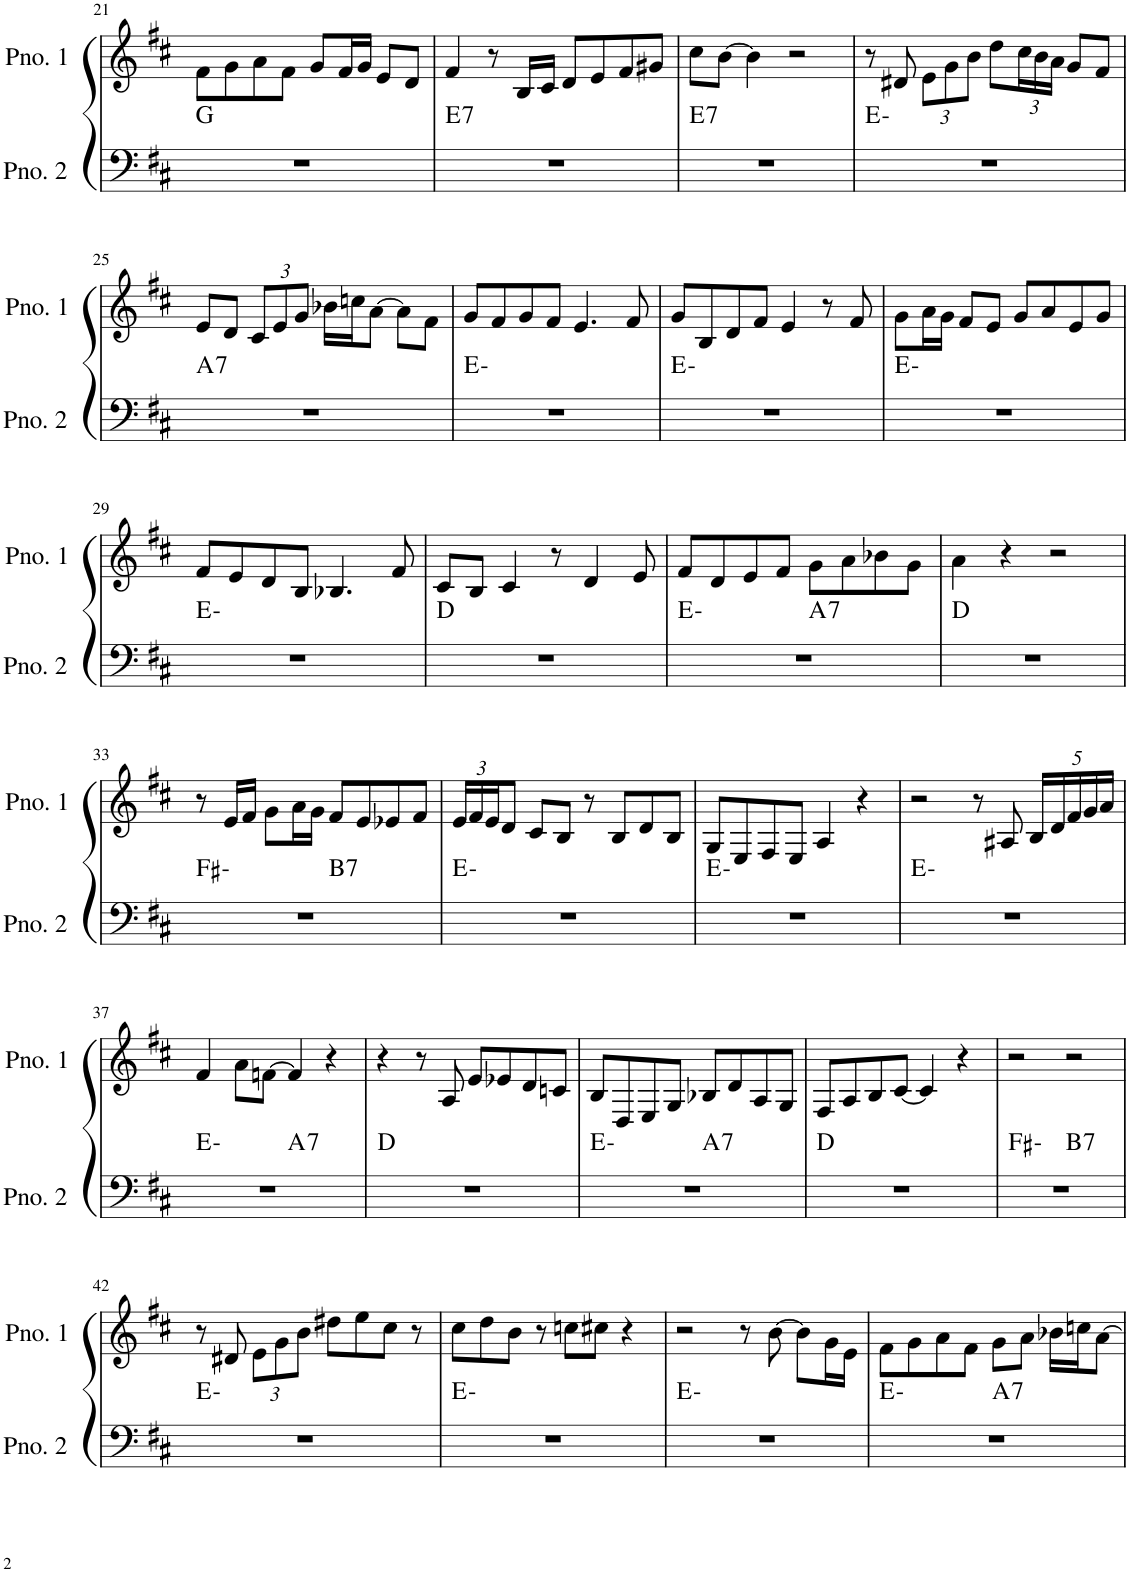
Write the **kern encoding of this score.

**kern	**harte	**kern
*part2	*part2	*part1
*staff2	*	*staff1
*I"ピアノ 2	*	*I"ピアノ 1
!!LO:PB:g=z
*clefF4	*	*clefG2
*k[f#c#]	*	*k[f#c#]
*M4/4	*	*M4/4
=21	=21	=21
1r	G:maj	8f#\L
.	.	8g\
.	.	8a\
.	.	8f#\J
.	.	8g/L
.	.	16f#/L
.	.	16g/JJ
.	.	8e/L
.	.	8d/J
=22	=22	=22
!	!LO:H:kt=7	!
1r	E:7	4f#/
.	.	8r
.	.	16B/LL
.	.	16c#/JJ
.	.	8d/L
.	.	8e/
.	.	8f#/
.	.	8g#X/J
=23	=23	=23
!	!LO:H:kt=7	!
1r	E:7	8cc#\L
.	.	[8b\J
.	.	4b\]
.	.	2r
=24	=24	=24
1r	E:min	8r
.	.	8d#X/
*	*	*Xbrackettup
.	.	12e\L
.	.	12g\
.	.	12b\J
.	.	8dd\L
.	.	24cc#\L
.	.	24b\
.	.	24a\JJ
.	.	8g/L
.	.	8f#/J
!!LO:LB:g=z
=25	=25	=25
!	!LO:H:kt=7	!
1r	A:7	8e/L
.	.	8d/J
.	.	12c#/L
.	.	12e/
.	.	12g/J
.	.	16b-X\LL
.	.	16ccn\J
.	.	[8a\J
.	.	8a\L]
.	.	8f#\J
=26	=26	=26
1r	E:min	8g/L
.	.	8f#/
.	.	8g/
.	.	8f#/J
.	.	4.e/
.	.	8f#/
=27	=27	=27
1r	E:min	8g/L
.	.	8B/
.	.	8d/
.	.	8f#/J
.	.	4e/
.	.	8r
.	.	8f#/
=28	=28	=28
1r	E:min	8g\L
.	.	16a\L
.	.	16g\JJ
.	.	8f#/L
.	.	8e/J
.	.	8g/L
.	.	8a/
.	.	8e/
.	.	8g/J
!!LO:LB:g=z
=29	=29	=29
1r	E:min	8f#/L
.	.	8e/
.	.	8d/
.	.	8B/J
.	.	4.B-X/
.	.	8f#/
=30	=30	=30
1r	D:maj	8c#/L
.	.	8B/J
.	.	4c#/
.	.	8r
.	.	4d/
.	.	8e/
=31	=31	=31
*^	*	*
1r	2ryy	E:min	8f#/L
.	.	.	8d/
.	.	.	8e/
.	.	.	8f#/J
!	!	!LO:H:kt=7	!
.	2ryy	A:7	8g\L
.	.	.	8a\
.	.	.	8b-X\
.	.	.	8g\J
*v	*v	*	*
=32	=32	=32
1r	D:maj	4a\
.	.	4r
.	.	2r
!!LO:LB:g=z
=33	=33	=33
*^	*	*
1r	2ryy	F#:min	8r
.	.	.	16e/LL
.	.	.	16f#/JJ
.	.	.	8g\L
.	.	.	16a\L
.	.	.	16g\JJ
!	!	!LO:H:kt=7	!
.	2ryy	B:7	8f#/L
.	.	.	8e/
.	.	.	8e-X/
.	.	.	8f#/J
*v	*v	*	*
=34	=34	=34
1r	E:min	24e/LL
.	.	24f#/
.	.	24e/J
.	.	8d/J
.	.	8c#/L
.	.	8B/J
.	.	8r
.	.	8B/L
.	.	8d/
.	.	8B/J
=35	=35	=35
1r	E:min	8G/L
.	.	8E/
.	.	8F#/
.	.	8E/J
.	.	4A/
.	.	4r
=36	=36	=36
1r	E:min	2r
.	.	8r
.	.	8A#X/
.	.	20B/LL
.	.	20d/
.	.	20f#/
.	.	20g/
.	.	20a/JJ
!!LO:LB:g=z
=37	=37	=37
*^	*	*
1r	2ryy	E:min	4f#/
.	.	.	8a\L
.	.	.	[8fn\J
!	!	!LO:H:kt=7	!
.	2ryy	A:7	4f/]
.	.	.	4r
*v	*v	*	*
=38	=38	=38
1r	D:maj	4r
.	.	8r
.	.	8A/
.	.	8e/L
.	.	8e-X/
.	.	8d/
.	.	8cn/J
=39	=39	=39
*^	*	*
1r	2ryy	E:min	8B/L
.	.	.	8D/
.	.	.	8E/
.	.	.	8G/J
!	!	!LO:H:kt=7	!
.	2ryy	A:7	8B-X/L
.	.	.	8d/
.	.	.	8A/
.	.	.	8G/J
*v	*v	*	*
=40	=40	=40
1r	D:maj	8F#/L
.	.	8A/
.	.	8B/
.	.	[8c#/J
.	.	4c#/]
.	.	4r
=41	=41	=41
*^	*	*
1r	2ryy	F#:min	2r
!	!	!LO:H:kt=7	!
.	2ryy	B:7	2r
*v	*v	*	*
!!LO:LB:g=z
=42	=42	=42
1r	E:min	8r
.	.	8d#X/
.	.	12e\L
.	.	12g\
.	.	12b\J
.	.	8dd#X\L
.	.	8ee\
.	.	8cc#\J
.	.	8r
=43	=43	=43
1r	E:min	8cc#\L
.	.	8dd\
.	.	8b\J
.	.	8r
.	.	8ccn\L
.	.	8cc#X\J
.	.	4r
=44	=44	=44
1r	E:min	2r
.	.	8r
.	.	[8b\
.	.	8b\L]
.	.	16g\L
.	.	16e\JJ
=45	=45	=45
*^	*	*
1r	2ryy	E:min	8f#\L
.	.	.	8g\
.	.	.	8a\
.	.	.	8f#\J
!	!	!LO:H:kt=7	!
.	2ryy	A:7	8g\L
.	.	.	8a\J
.	.	.	16b-X\LL
.	.	.	16ccn\J
.	.	.	[8a\J
*v	*v	*	*
=	=	=
*-	*-	*-
